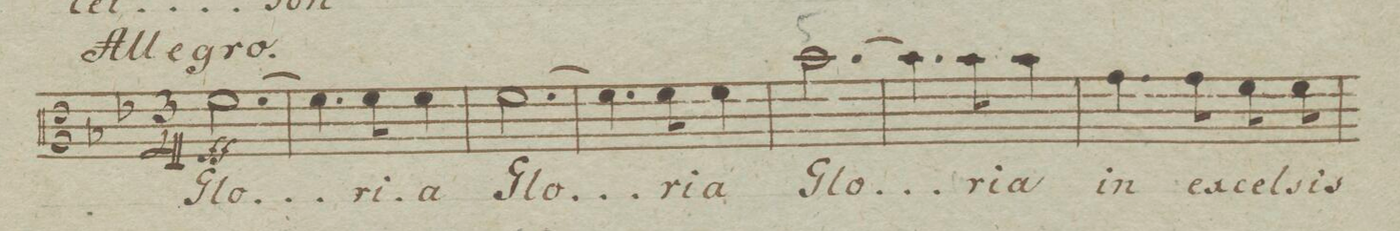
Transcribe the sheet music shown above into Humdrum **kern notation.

**kern	**text	**dynam
*I"Alto.	*	*
*clefC3	*	*
*k[b-e-]	*	*
*M3/4	*	*
*	*ij	*
[2.f\	Glo-	ff
=2	=2	=2
4.f\]	.	.
8f\	-ri-	.
4f\	-a	.
=3	=3	=3
[2.f\	Glo-	.
=4	=4	=4
4.f\]	.	.
8f\	-ri-	.
4f\	-a	.
=5	=5	=5
[2.b-\	Glo-	.
=6	=6	=6
4.b-\]	.	.
8b-\	-ri-	.
4b-\	-a	.
=7	=7	=7
4.g\	in	.
8g\	ex-	.
8f\	-cel-	.
8f\	-sis	.
=8	=8	=8
*-	*-	*-
